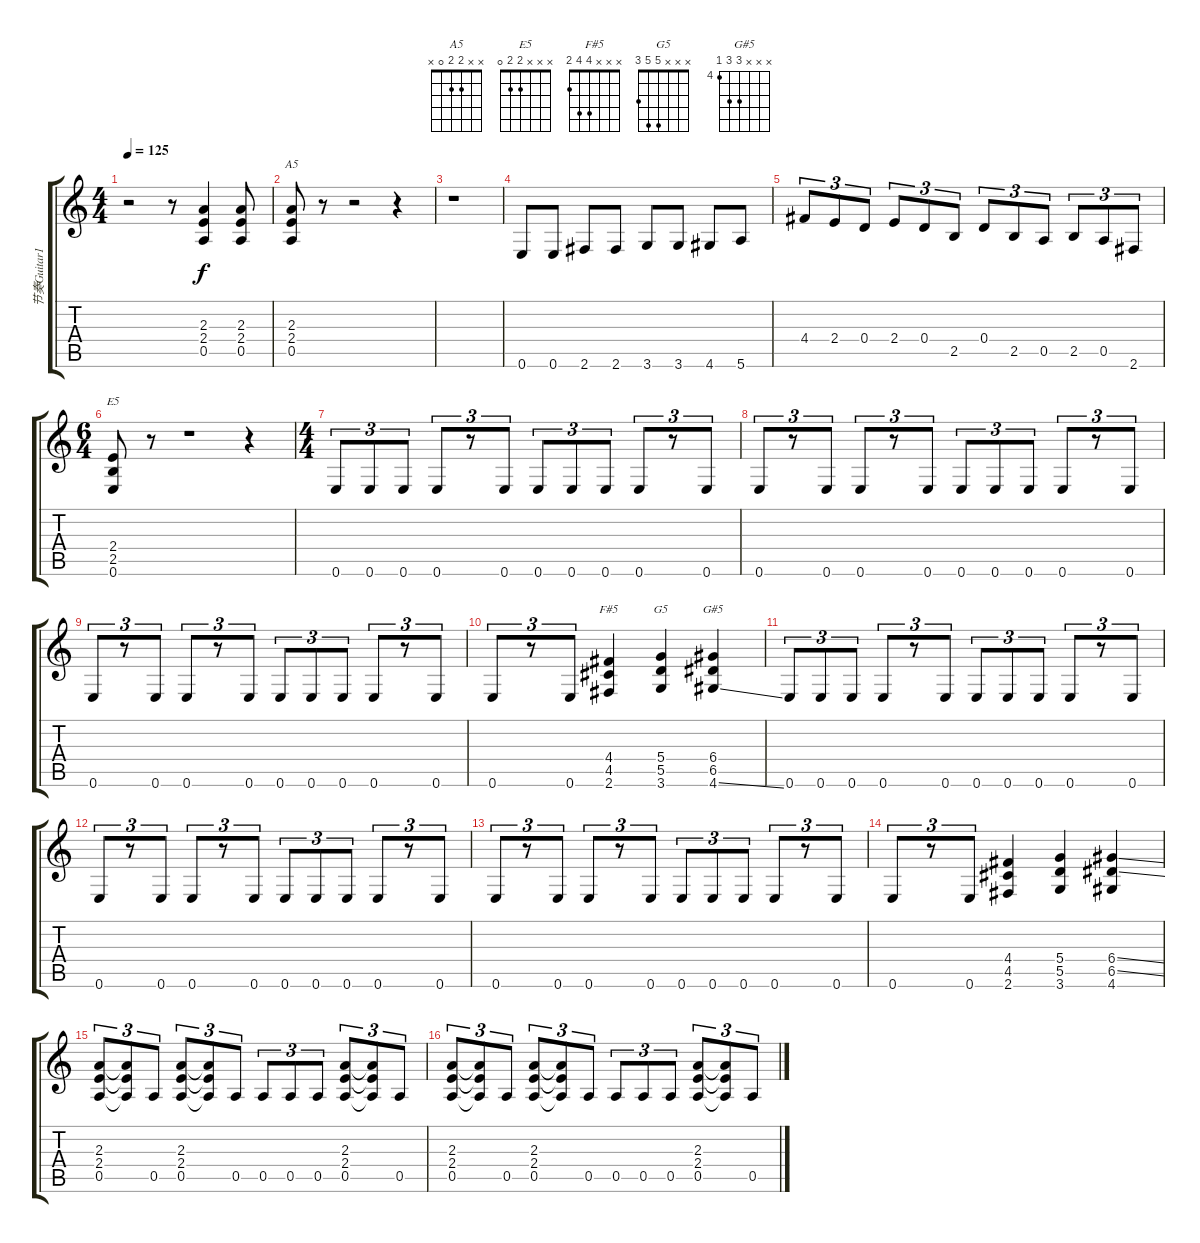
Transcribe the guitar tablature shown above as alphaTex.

\track ("节奏Guitar1" "节奏Guitar1") {instrument distortionguitar}
\staff {score tabs}
\tuning (E4 B3 G3 D3 A2 E2) {hide}
\chord ("A5" x x 2 2 0 x)
\chord ("E5" x x x 2 2 0)
\chord ("F#5" x x x 4 4 2)
\chord ("G5" x x x 5 5 3)
\chord ("G#5" x x x 6 6 4) {firstfret 4}
\ts (4 4)
\tempo 125
\clef g2
\ks c
r.2{dy f} r.8 (2.3 2.4 0.5).4 (2.3 2.4 0.5).8 |
(2.3 2.4 0.5).8{ch "A5"} r.8 r.2 r.4 |
r.1 |
0.6.8 0.6.8 2.6.8 2.6.8 3.6.8 3.6.8 4.6.8 5.6.8 |
4.4.8{tu (3 2)} 2.4.8{tu (3 2)} 0.4.8{tu (3 2)} 2.4.8{tu (3 2)} 0.4.8{tu (3 2)} 2.5.8{tu (3 2)} 0.4.8{tu (3 2)} 2.5.8{tu (3 2)} 0.5.8{tu (3 2)} 2.5.8{tu (3 2)} 0.5.8{tu (3 2)} 2.6.8{tu (3 2)} |
\ts (6 4)
(2.4 2.5 0.6).8{ch "E5"} r.8 r.1 r.4 |
\ts (4 4)
0.6.8{tu (3 2)} 0.6.8{tu (3 2)} 0.6.8{tu (3 2)} 0.6.8{tu (3 2)} r.8{tu (3 2)} 0.6.8{tu (3 2)} 0.6.8{tu (3 2)} 0.6.8{tu (3 2)} 0.6.8{tu (3 2)} 0.6.8{tu (3 2)} r.8{tu (3 2)} 0.6.8{tu (3 2)} |
0.6.8{tu (3 2)} r.8{tu (3 2)} 0.6.8{tu (3 2)} 0.6.8{tu (3 2)} r.8{tu (3 2)} 0.6.8{tu (3 2)} 0.6.8{tu (3 2)} 0.6.8{tu (3 2)} 0.6.8{tu (3 2)} 0.6.8{tu (3 2)} r.8{tu (3 2)} 0.6.8{tu (3 2)} |
0.6.8{tu (3 2)} r.8{tu (3 2)} 0.6.8{tu (3 2)} 0.6.8{tu (3 2)} r.8{tu (3 2)} 0.6.8{tu (3 2)} 0.6.8{tu (3 2)} 0.6.8{tu (3 2)} 0.6.8{tu (3 2)} 0.6.8{tu (3 2)} r.8{tu (3 2)} 0.6.8{tu (3 2)} |
0.6.8{tu (3 2)} r.8{tu (3 2)} 0.6.8{tu (3 2)} (4.4 4.5 2.6).4{ch "F#5"} (5.4 5.5 3.6).4{ch "G5"} (6.4 6.5 4.6{ss}).4{ch "G#5"} |
0.6.8{tu (3 2)} 0.6.8{tu (3 2)} 0.6.8{tu (3 2)} 0.6.8{tu (3 2)} r.8{tu (3 2)} 0.6.8{tu (3 2)} 0.6.8{tu (3 2)} 0.6.8{tu (3 2)} 0.6.8{tu (3 2)} 0.6.8{tu (3 2)} r.8{tu (3 2)} 0.6.8{tu (3 2)} |
0.6.8{tu (3 2)} r.8{tu (3 2)} 0.6.8{tu (3 2)} 0.6.8{tu (3 2)} r.8{tu (3 2)} 0.6.8{tu (3 2)} 0.6.8{tu (3 2)} 0.6.8{tu (3 2)} 0.6.8{tu (3 2)} 0.6.8{tu (3 2)} r.8{tu (3 2)} 0.6.8{tu (3 2)} |
0.6.8{tu (3 2)} r.8{tu (3 2)} 0.6.8{tu (3 2)} 0.6.8{tu (3 2)} r.8{tu (3 2)} 0.6.8{tu (3 2)} 0.6.8{tu (3 2)} 0.6.8{tu (3 2)} 0.6.8{tu (3 2)} 0.6.8{tu (3 2)} r.8{tu (3 2)} 0.6.8{tu (3 2)} |
0.6.8{tu (3 2)} r.8{tu (3 2)} 0.6.8{tu (3 2)} (4.4 4.5 2.6).4 (5.4 5.5 3.6).4 (6.4{ss} 6.5{ss} 4.6).4 |
(2.3 2.4 0.5).8{tu (3 2)} (2.3{t} 2.4{t} 0.5{t}).8{tu (3 2)} 0.5.8{tu (3 2)} (2.3 2.4 0.5).8{tu (3 2)} (2.3{t} 2.4{t} 0.5{t}).8{tu (3 2)} 0.5.8{tu (3 2)} 0.5.8{tu (3 2)} 0.5.8{tu (3 2)} 0.5.8{tu (3 2)} (2.3 2.4 0.5).8{tu (3 2)} (2.3{t} 2.4{t} 0.5{t}).8{tu (3 2)} 0.5.8{tu (3 2)} |
(2.3 2.4 0.5).8{tu (3 2)} (2.3{t} 2.4{t} 0.5{t}).8{tu (3 2)} 0.5.8{tu (3 2)} (2.3 2.4 0.5).8{tu (3 2)} (2.3{t} 2.4{t} 0.5{t}).8{tu (3 2)} 0.5.8{tu (3 2)} 0.5.8{tu (3 2)} 0.5.8{tu (3 2)} 0.5.8{tu (3 2)} (2.3 2.4 0.5).8{tu (3 2)} (2.3{t} 2.4{t} 0.5{t}).8{tu (3 2)} 0.5.8{tu (3 2)}
